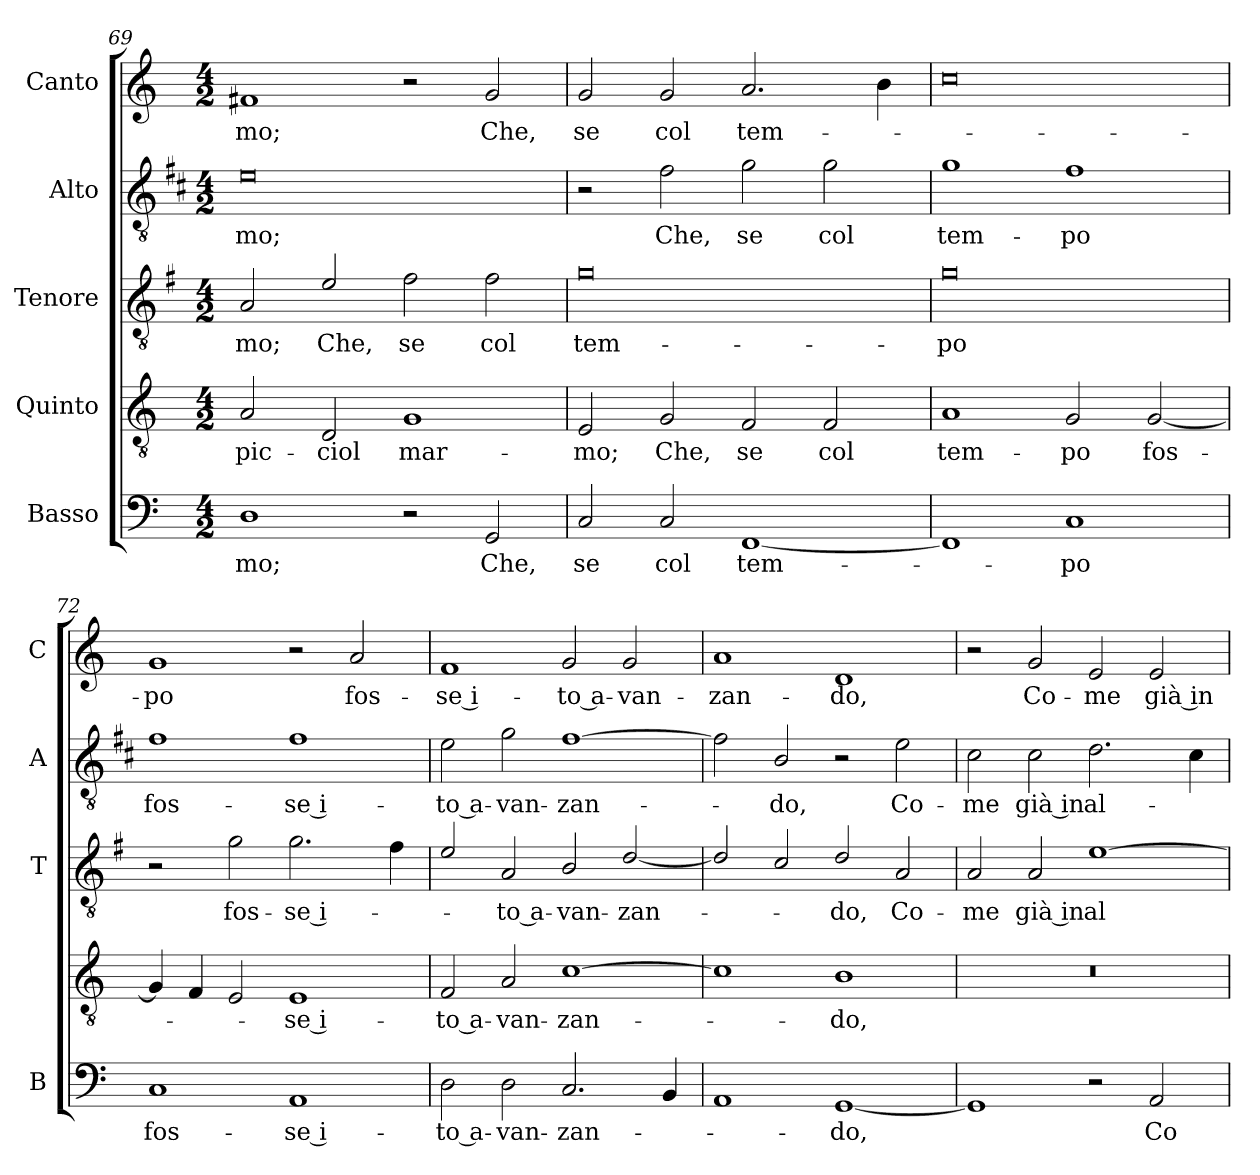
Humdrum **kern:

**kern	**text	**kern	**text	**kern	**text	**kern	**text	**kern	**text
*part5	*part5	*part4	*part4	*part3	*part3	*part2	*part2	*part1	*part1
*staff5	*staff5	*staff4	*staff4	*staff3	*staff3	*staff2	*staff2	*staff1	*staff1
*I"Basso	*	*I"Quinto	*	*I"Tenore	*	*I"Alto	*	*I"Canto	*
*I'B	*	*	*	*I'T	*	*I'A	*	*I'C	*
*clefF4	*	*clefGv2	*	*clefGv2	*	*clefGv2	*	*clefG2	*
*	*	*	*	*ITrd4c7	*	*ITrd1c2	*	*	*
*k[]	*	*k[]	*	*k[]	*	*k[]	*	*k[]	*
*C:	*	*C:	*	*C:	*	*C:	*	*C:	*
*M4/2	*	*M4/2	*	*M4/2	*	*M4/2	*	*M4/2	*
=69	=69	=69	=69	=69	=69	=69	=69	=69	=69
!	!LO:LY:b	!	!LO:LY:b	!	!LO:LY:b	!	!LO:LY:b	!	!LO:LY:b
1D	-mo;	2A/	pic-	2D/	-mo;	0d	-mo;	1f#X	-mo;
!	!	!	!LO:LY:b	!	!LO:LY:b	!	!	!	!
.	.	2D/	-ciol	2A/	Che,	.	.	.	.
!	!	!	!LO:LY:b	!	!LO:LY:b	!	!	!	!
2r	.	1G	mar-	2B\	se	.	.	2r	.
!	!LO:LY:b	!	!	!	!LO:LY:b	!	!	!	!LO:LY:b
2GG/	Che,	.	.	2B\	col	.	.	2g/	Che,
=70	=70	=70	=70	=70	=70	=70	=70	=70	=70
!	!LO:LY:b	!	!LO:LY:b	!	!LO:LY:b	!	!	!	!LO:LY:b
2C/	se	2E/	-mo;	0c	tem-	2r	.	2g/	se
!	!LO:LY:b	!	!LO:LY:b	!	!	!	!LO:LY:b	!	!LO:LY:b
2C/	col	2G/	Che,	.	.	2e\	Che,	2g/	col
!	!LO:LY:b	!	!LO:LY:b	!	!	!	!LO:LY:b	!	!LO:LY:b
[1FF	tem-	2F/	se	.	.	2f\	se	2.a/	tem-
!	!	!	!LO:LY:b	!	!	!	!LO:LY:b	!	!
.	.	2F/	col	.	.	2f\	col	.	.
.	.	.	.	.	.	.	.	4b\	.
=71	=71	=71	=71	=71	=71	=71	=71	=71	=71
!	!	!	!LO:LY:b	!	!LO:LY:b	!	!LO:LY:b	!	!
1FF]	.	1A	tem-	0c	-po	1f	tem-	0cc	.
!	!LO:LY:b	!	!LO:LY:b	!	!	!	!LO:LY:b	!	!
1C	-po	2G/	-po	.	.	1e	-po	.	.
!	!	!	!LO:LY:b	!	!	!	!	!	!
.	.	[2G/	fos-	.	.	.	.	.	.
=72	=72	=72	=72	=72	=72	=72	=72	=72	=72
!	!LO:LY:b	!	!	!	!	!	!LO:LY:b	!	!LO:LY:b
1C	fos-	4G/]	.	2r	.	1e	fos-	1g	-po
.	.	4F/	.	.	.	.	.	.	.
!	!	!	!	!	!LO:LY:b	!	!	!	!
.	.	2E/	.	2c\	fos-	.	.	.	.
!	!LO:LY:b	!	!LO:LY:b	!	!LO:LY:b	!	!LO:LY:b	!	!
1AA	-se i-	1E	-se i-	2.c\	-se i-	1e	-se i-	2r	.
!	!	!	!	!	!	!	!	!	!LO:LY:b
.	.	.	.	.	.	.	.	2a/	fos-
.	.	.	.	4B\	.	.	.	.	.
!!LO:PB:g=z
=73	=73	=73	=73	=73	=73	=73	=73	=73	=73
!	!LO:LY:b	!	!LO:LY:b	!	!	!	!LO:LY:b	!	!LO:LY:b
2D\	-to a-	2F/	-to a-	2A/	.	2d\	-to a-	1f	-se i-
!	!LO:LY:b	!	!LO:LY:b	!	!LO:LY:b	!	!LO:LY:b	!	!
2D\	-van-	2A/	-van-	2D/	-to a-	2f\	-van-	.	.
!	!LO:LY:b	!	!LO:LY:b	!	!LO:LY:b	!	!LO:LY:b	!	!LO:LY:b
2.C/	-zan-	[1c	-zan-	2E/	-van-	[1e	-zan-	2g/	-to a-
!	!	!	!	!	!LO:LY:b	!	!	!	!LO:LY:b
.	.	.	.	[2G/	-zan-	.	.	2g/	-van-
4BB/	.	.	.	.	.	.	.	.	.
=74	=74	=74	=74	=74	=74	=74	=74	=74	=74
!	!	!	!	!	!	!	!	!	!LO:LY:b
1AA	.	1c]	.	2G/]	.	2e\]	.	1a	-zan-
!	!	!	!	!	!	!	!LO:LY:b	!	!
.	.	.	.	2F/	.	2A/	-do,	.	.
!	!LO:LY:b	!	!LO:LY:b	!	!LO:LY:b	!	!	!	!LO:LY:b
[1GG	-do,	1B	-do,	2G/	-do,	2r	.	1d	-do,
!	!	!	!	!	!LO:LY:b	!	!LO:LY:b	!	!
.	.	.	.	2D/	Co-	2d\	Co-	.	.
=75	=75	=75	=75	=75	=75	=75	=75	=75	=75
!	!	!	!	!	!LO:LY:b	!	!LO:LY:b	!	!
1GG]	.	0r	.	2D/	-me	2B\	-me	2r	.
!	!	!	!	!	!LO:LY:b	!	!LO:LY:b	!	!LO:LY:b
.	.	.	.	2D/	già in	2B\	già in	2g/	Co-
!	!	!	!	!	!LO:LY:b	!	!LO:LY:b	!	!LO:LY:b
2r	.	.	.	[1A	al-	2.c\	al-	2e/	-me
!	!LO:LY:b	!	!	!	!	!	!	!	!LO:LY:b
2AA/	Co-	.	.	.	.	.	.	2e/	già in
.	.	.	.	.	.	4B\	.	.	.
=	=	=	=	=	=	=	=	=	=
*-	*-	*-	*-	*-	*-	*-	*-	*-	*-
